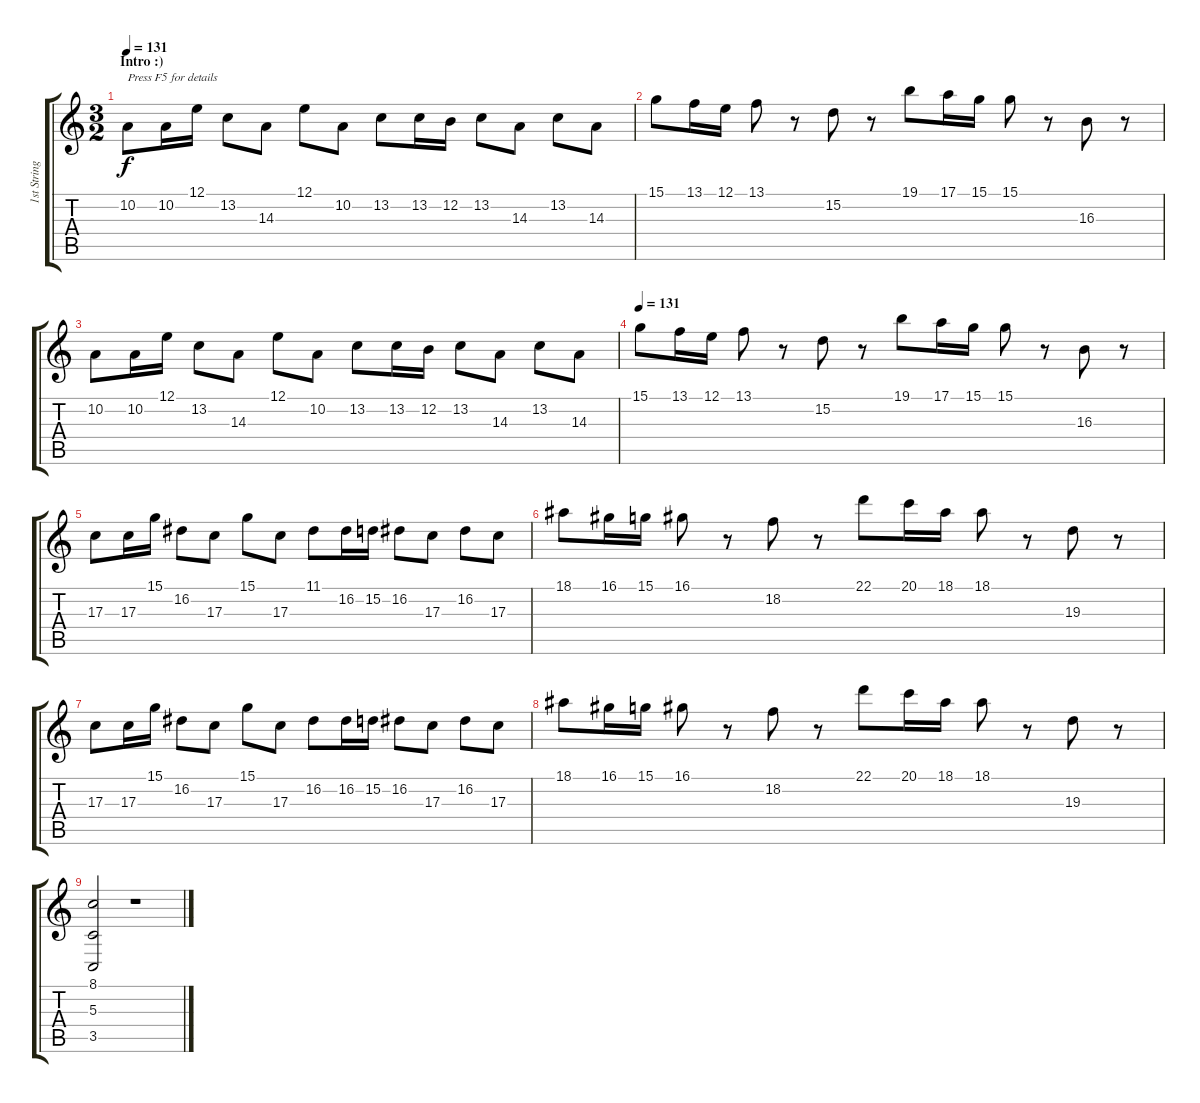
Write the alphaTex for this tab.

\track ("1st String Ensemble" "1st String") {instrument stringensemble1}
\staff {score tabs}
\tuning (E4 B3 G3 D3 A2 E2) {hide}
\ts (3 2)
\section ("" "Intro :)")
\tempo 131
\clef g2
\ks c
10.2.8{txt "Press F5 for details" dy f instrument stringensemble1} 10.2.16 12.1.16 13.2.8 14.3.8 12.1.8 10.2.8 13.2.8 13.2.16 12.2.16 13.2.8 14.3.8 13.2.8 14.3.8 |
15.1.8 13.1.16 12.1.16 13.1.8 r.8 15.2.8 r.8 19.1.8 17.1.16 15.1.16 15.1.8 r.8 16.3.8 r.8 |
10.2.8 10.2.16 12.1.16 13.2.8 14.3.8 12.1.8 10.2.8 13.2.8 13.2.16 12.2.16 13.2.8 14.3.8 13.2.8 14.3.8 |
\tempo 131
15.1.8 13.1.16 12.1.16 13.1.8 r.8 15.2.8 r.8 19.1.8 17.1.16 15.1.16 15.1.8 r.8 16.3.8 r.8 |
17.3.8 17.3.16 15.1.16 16.2.8 17.3.8 15.1.8 17.3.8 11.1.8 16.2.16 15.2.16 16.2.8 17.3.8 16.2.8 17.3.8 |
18.1.8 16.1.16 15.1.16 16.1.8 r.8 18.2.8 r.8 22.1.8 20.1.16 18.1.16 18.1.8 r.8 19.3.8 r.8 |
17.3.8 17.3.16 15.1.16 16.2.8 17.3.8 15.1.8 17.3.8 16.2.8 16.2.16 15.2.16 16.2.8 17.3.8 16.2.8 17.3.8 |
18.1.8 16.1.16 15.1.16 16.1.8 r.8 18.2.8 r.8 22.1.8 20.1.16 18.1.16 18.1.8 r.8 19.3.8 r.8 |
(8.1 5.3 3.5).2 r.1
